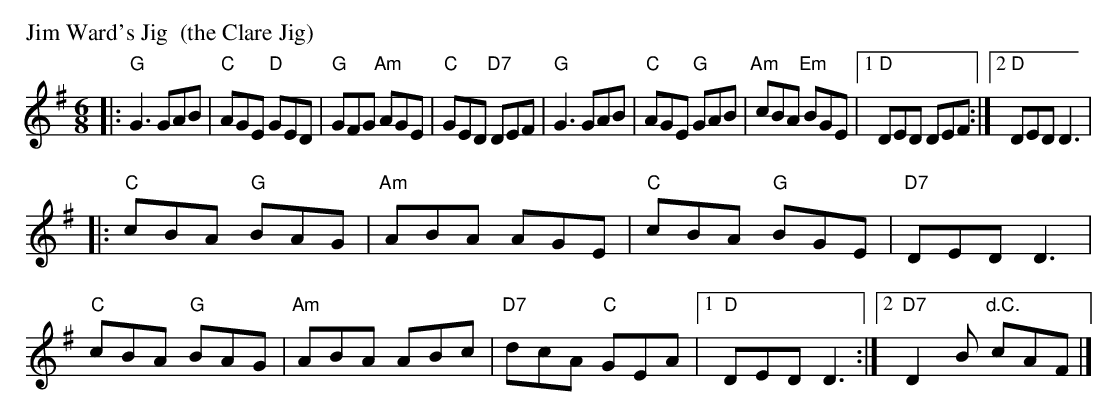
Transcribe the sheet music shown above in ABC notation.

X:1
P: Jim Ward's Jig  (the Clare Jig)
M: 6/8
L: 1/8
K: G
|: "G"G3     GAB | "C"AGE "D"GED | "G"GFG "Am"AGE |  "C"GED "D7"DEF \
|  "G"G3     GAB | "C"AGE "G"GAB |"Am"cBA "Em"BGE |1 "D"DED  DEF :|2 "D"DED D3 |
|: "C"cBA "G"BAG |"Am"ABA    AGE | "C"cBA  "G"BGE |  "D7"DED D3 \
|  "C"cBA "G"BAG |"Am"ABA    ABc |"D7"dcA  "C"GEA |1 "D"DED  D3 :|2 "D7"D2B "d.C."cAF |]
